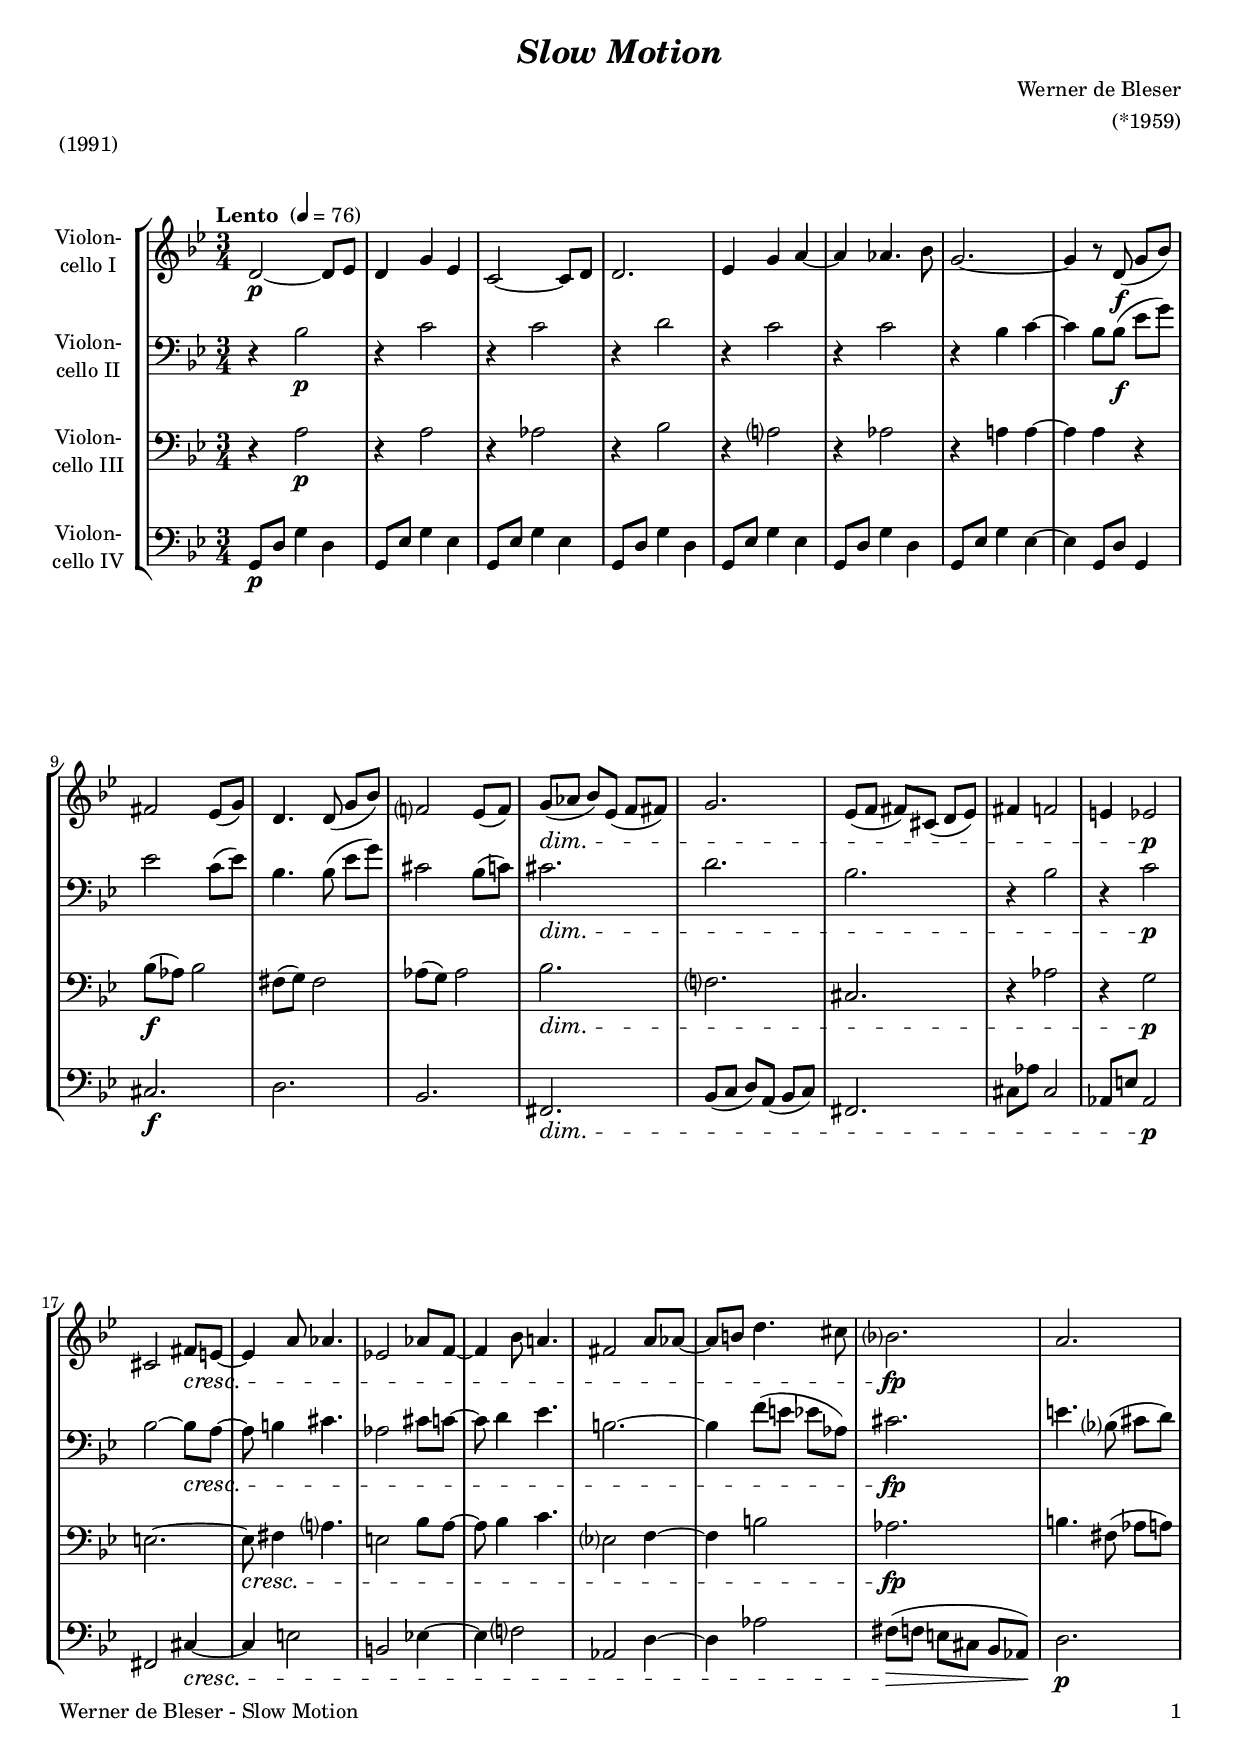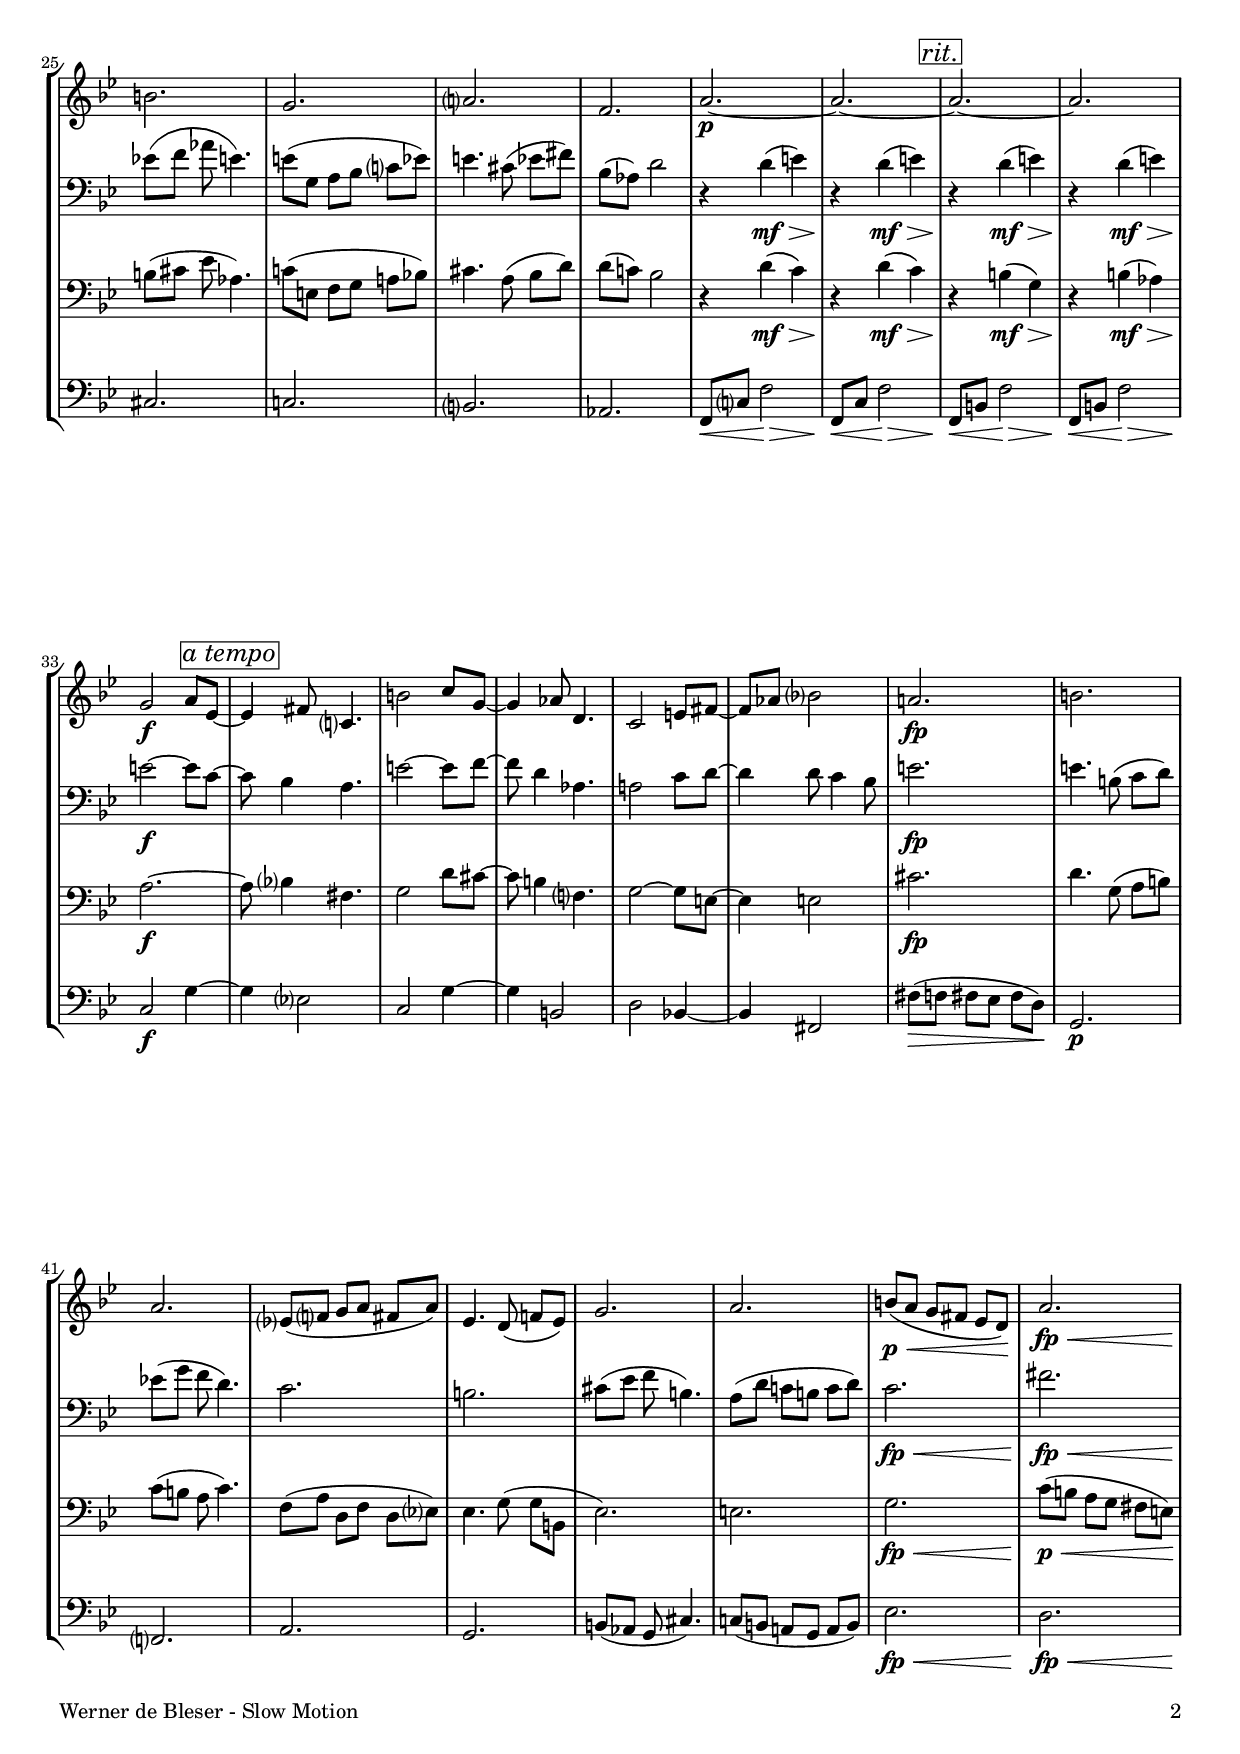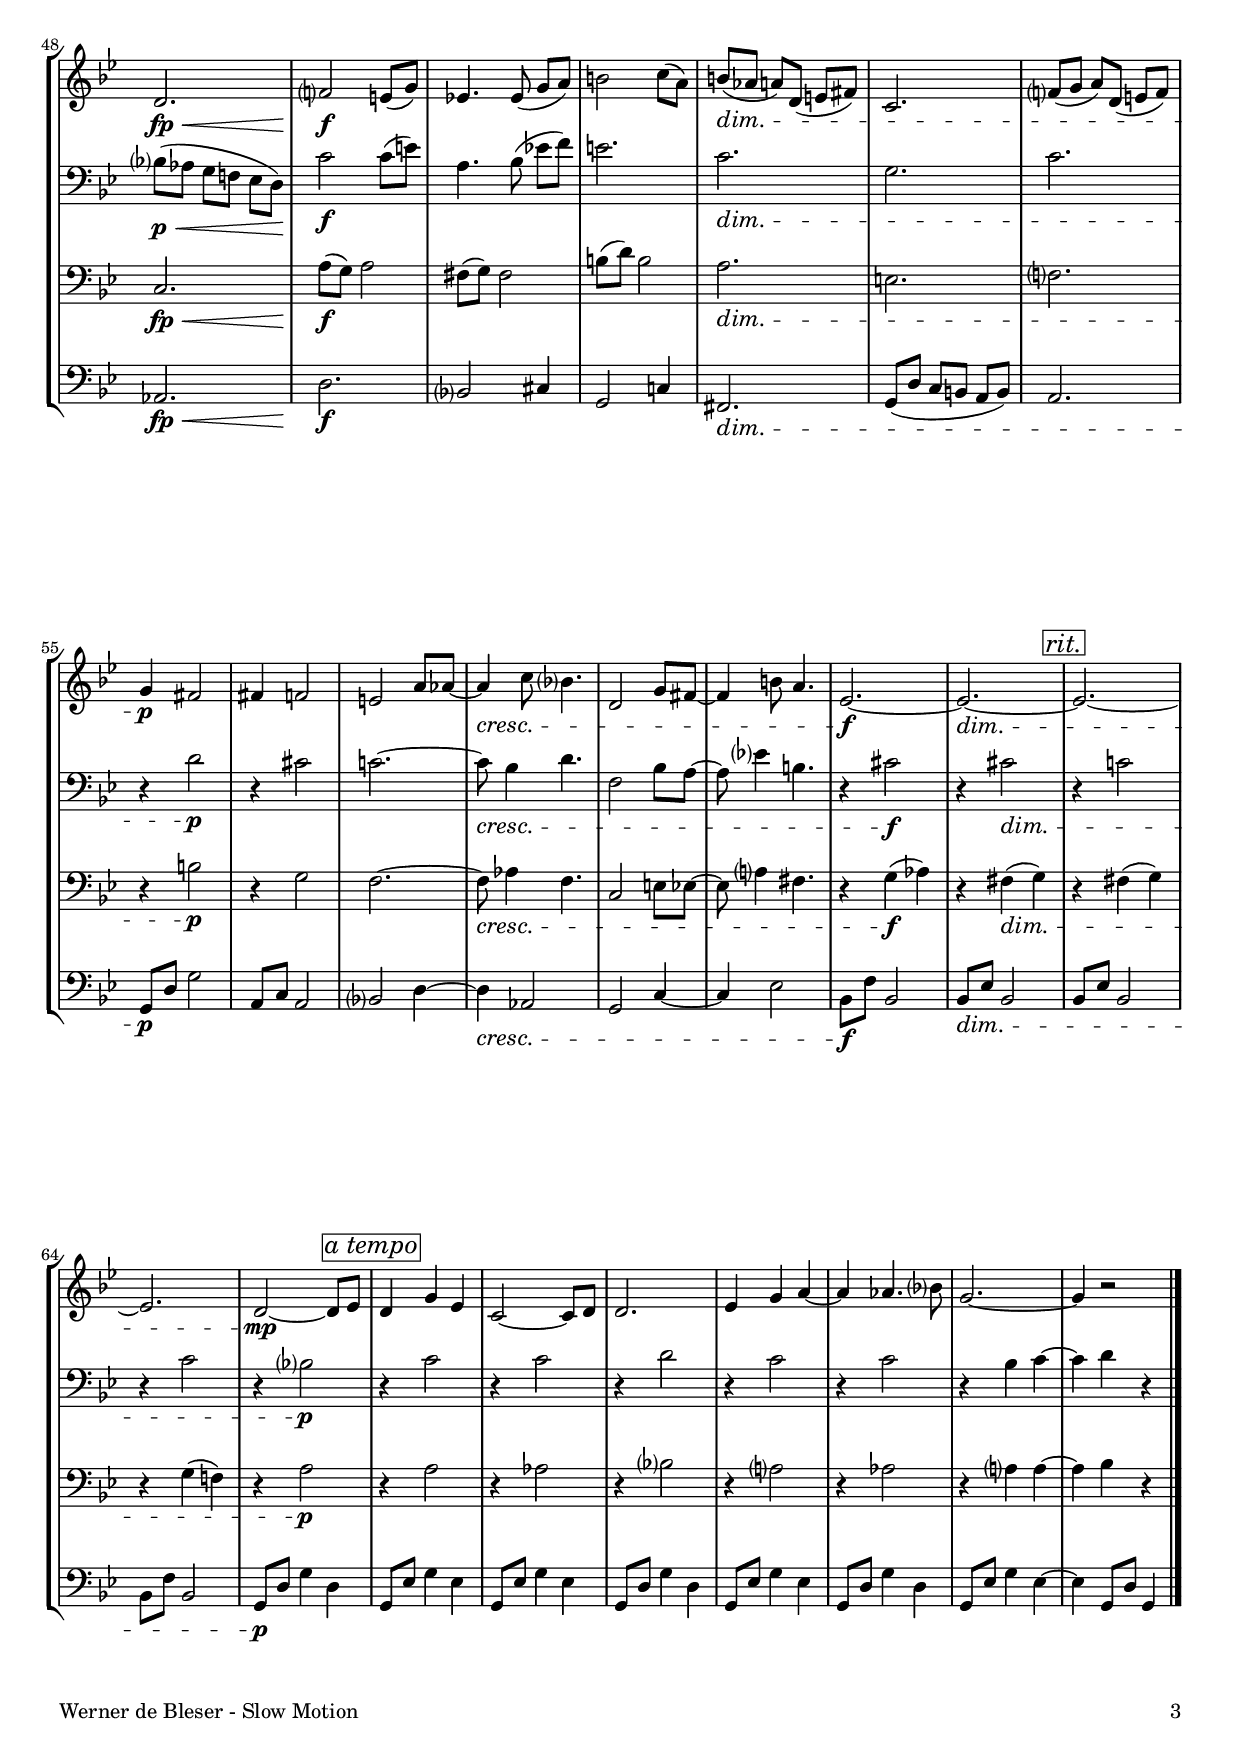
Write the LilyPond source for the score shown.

\version "2.18.2"
\include "deutsch.ly"
  
#(set-global-staff-size 18)

\header {
  title     = \markup \bold \italic "Slow Motion"
  composer  = "Werner de Bleser"
  arranger  = "(*1959)"
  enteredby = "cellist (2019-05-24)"
  piece     = "(1991)"
}

voiceconsts = {
  \key f \minor
  \time 3/4
  \clef "bass"
%  \numericTimeSignature
  \compressFullBarRests
  % Set default beaming for all staves
  \set Timing.beamExceptions = #'()
  \set Timing.baseMoment     = #(ly:make-moment 1 4)
  \set Timing.beatStructure  = #'(1 1 1)
  \tempo "Lento " 4=76
}

micl = "clarinet"
mifl = "flute"
miob = "oboe"
mifh = "french horn"
misx = "tenor sax"
mist = "string ensemble 1"
miba = "cello"

atem = \mark \markup \box \italic "a tempo"
rit  = \mark \markup \box \italic "rit."

va = \relative c' {
  \voiceconsts
  \clef "treble"

  c2~\p c8 des
  c4 f des
  b2~ b8 c
  c2.
  des4 f g~
  g ges4. as8

  f2.~
  f4 r8 c(\f f as)
  e2 des8( f)
  c4. c8( f as)
  es?2 des8( es)
  f(\dim ges as) des,( es e)

  f2.
  des8( es e) h( c des)
  e4 es2
  d4 des2\p
  h e8\cresc d~
  d4 g8 ges4.

  des!2 ges8 es~
  es4 as8 g!4.
  e2 g8 ges~
  ges a c4. h8
  as?2.\fp
  g

  a
  f
  g?
  es
  g~\p
  g~ \rit
  g~

  g
  f2\f g8 des~ \atem
  des4 e8 b?4.
  a'2 b8 f~
  f4 ges8 c,4.

  b2 d8 e~
  e ges as?2
  g!2.\fp
  a
  g
  des?8( es? f g e g)

  des4. c8( es! des)
  f2.
  g
  a8(\p\< g f e des c)\!
  g'2.\fp\<
  c,\!\fp\<

  es?2\!\f d8( f)
  des!4. des8( f g)
  a2 b8( g)
  a(\dim ges g) c,( d e)
  b2.
  es?8( f g) c,( d es)

  f4\p e2
  e4 es2
  d g8 ges~
  ges4\cresc b8 as?4.
  c,2 f8 e~
  e4 a8 g4.

  des2.~\f
  des~\dim \rit
  des~
  des
  c2~\mp c8 des \atem
  c4 f des

  b2~ b8 c
  c2.
  des4 f g~
  g ges4. as?8
  f2.~
  f4 r2 \bar "|."
}

vb = \relative c' {
  \voiceconsts

  r4 as2\p
  r4 b2
  r4 b2
  r4 c2
  r4 b2
  r4 b2

  r4 as b~
  b as8 as(\f des f)
  des2 b8( des)
  as4. as8( des f)
  h,2 as8( b)
  h2.\dim

  c
  as
  r4 as2
  r4 b2\p
  as~
  as8\cresc g~
  g a4 h4.

  ges2 h8 b~
  b c4 des4.
  a2.~
  a4 es'8( d des ges,)
  h2.\fp
  d4. as?8( h c)

  des!( es ges d4.)
  d8( f, g as b? des!)
  d4. h8( des e)
  as,( ges) c2
  r4 c(\mf\> d)
  r\! c(\mf\> d) \rit

  r\! c(\mf\> d)
  r\! c(\mf\> d)
  d2~\!\f d8 b~ \atem
  b as4 g4.
  d'2~ d8 es~
  es c4 ges4.

  g!2 b8 c~
  c4 c8 b4 as8
  d2.\fp
  d4. a8( b c)
  des!( f es c4.)
  b2.

  a
  h8( des es a,4.)
  g8( c b! a b c)
  b2.\fp\<
  e\!\fp\<
  as,?8(\!\p\< ges f es! des c)\!

  b'2\f b8( d)
  g,4. as8( des! es)
  d2.
  b\dim
  f
  b

  r4 c2\p
  r4 h2
  b!2.~
  b8\cresc as4 c4.
  es,2 as8 g~
  g des'?4 a4.

  r4 h2\f
  r4 h2\dim \rit
  r4 b!2
  r4 b2
  r4 as?2\p \atem
  r4 b2

  r4 b2
  r4 c2
  r4 b2
  r4 b2
  r4 as b~
  b c r \bar "|."
}

vc = \relative c' {
  \voiceconsts

  r4 g2\p
  r4 g2
  r4 ges2
  r4 as2
  r4 g?2
  r4 ges2

  r4 g! g~
  g g r
  as8(\f ges) as2
  e8( f) e2
  ges8( f) ges2
  as2.\dim

  es?
  h
  r4 ges'2
  r4 f2\p
  d2.~
  d8\cresc e4 g?4.

  d2 as'8 g~
  g as4 b4.
  des,?2 es4~
  es a2
  ges2.\fp
  a4. e8( ges g)

  a( h des ges,4.)
  b!8( d, es f g! as!)
  h4. g8( as c)
  c( b!) as2
  r4 c(\mf\> b)
  r\! c(\mf\> b) \rit
  
  r\! a(\mf\> f)
  r\! a(\mf\> ges)
  g2.~\!\f \atem
  g8 as?4 e4.
  f2 c'8 h~
  h a4 es?4.

  f2~ f8 d~
  d4 d2
  h'2.\fp
  c4. f,8( g a)
  b( a g b4.)
  es,8( g c, es c des?)

  des4. f8( f a,
  des2.)
  d
  f\fp\<
  b8(\!\p\< a g f e d)\!
  b2.\fp\<

  g'8(\!\f f) g2
  e8( f) e2
  a8( c) a2
  g2.\dim
  d
  es?

  r4 a2\p
  r4 f2
  es2.~
  es8\cresc ges4 es4.
  b2 d8 des~
  des g?4 e4.

  r4 f(\f ges)
  r e(\dim f) \rit
  r e( f)
  r f( es!)
  r g2\p \atem
  r4 g2

  r4 ges2
  r4 as?2
  r4 g?2
  r4 ges2
  r4 g? g~
  g as r \bar "|."
}

vd = \relative c, {
  \voiceconsts

  f8\p c' f4 c
  f,8 des' f4 des
  f,8 des' f4 des
  f,8 c' f4 c
  f,8 des' f4 des

  f,8 c' f4 c
  f,8 des' f4 des~
  des f,8 c' f,4
  h2.\f
  c
  as
  e\dim

  as8( b c) g( as b)
  e,2.
  h'8 ges' h,2
  ges8 d' ges,2\p
  e h'4~\cresc
  h d2

  a des!4~
  des es?2
  ges, c4~
  c ges'2
  e8(\> es d h as ges)\!
  c2.\p

  h
  b!
  a?
  ges
  es8\< b'? es2\!\>
  es,8\!\< b' es2\!\> \rit

  es,8\!\< a es'2\!\>
  es,8\!\< a es'2\!\>

  b\!\f f'4~ \atem
  f des?2
  b f'4~
  f a,2

  c as!4~
  as e2
  e'8(\> es e des e c)\!
  f,2.\p
  es?
  g

  f
  a8( ges f h4.)
  b!8( a g! f g a)
  des2.\fp\<
  c\!\fp\<
  ges\!\fp\<

  c\!\f
  as?2 h4
  f2 b!4
  e,2.\dim
  f8( c' b a g a)
  g2.

  f8\p c' f2
  g,8 b g2
  as? c4~
  c\cresc ges2
  f b4~
  b des2

  as8\f es' as,2
  as8\dim des as2 \rit
  as8 des as2
  as8 es' as,2
  f8\p c' f4 c \atem
  f,8 des' f4 des

  f,8 des' f4 des
  f,8 c' f4 c
  f,8 des' f4 des
  f,8 c' f4 c
  f,8 des' f4 des~
  des f,8 c' f,4 \bar "|."
}


music = \new StaffGroup <<
      \new Staff {
	\set Staff.midiInstrument = \miba
	\set Staff.instrumentName = \markup \center-column { "Violon-" "cello I" }
	\transpose f g { \va }
      }

      \new Staff {
	\set Staff.midiInstrument = \miba
	\set Staff.instrumentName = \markup \center-column { "Violon-" "cello II" }
	\transpose f g { \vb }
      }

      \new Staff {
	\set Staff.midiInstrument = \miba
	\set Staff.instrumentName = \markup \center-column { "Violon-" "cello III" }
	\transpose f g { \vc }
      }

      \new Staff {
	\set Staff.midiInstrument = \miba
	\set Staff.instrumentName = \markup \center-column { "Violon-" "cello IV" }
	\transpose f g { \vd }
      }
>>

\book {
   \paper {
    print-page-number = ##t
    print-first-page-number = ##t
    oddHeaderMarkup = \markup \null
    evenHeaderMarkup = \markup \null
    oddFooterMarkup = \markup {
      \fill-line {
        \on-the-fly #print-page-number-check-first
        "Werner de Bleser - Slow Motion" \fromproperty #'page:page-number-string
      }
    }
    evenFooterMarkup = \oddFooterMarkup
  } \score {
    \music
    \layout {}
  }

  \score {
    \unfoldRepeats \music

    \midi {
      \context {
        \Score
      }
    }
  }
}
